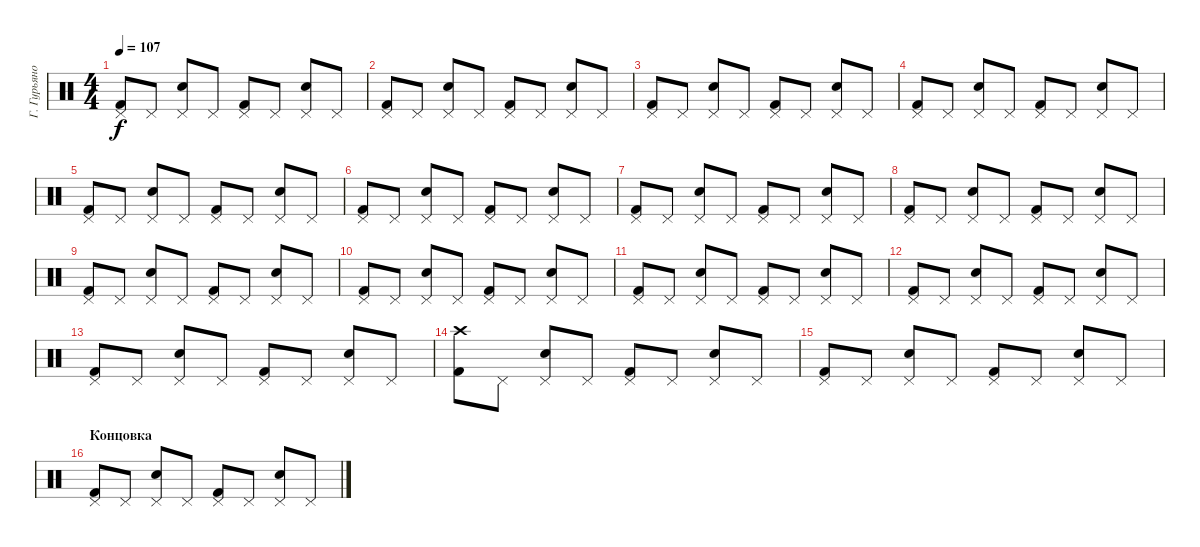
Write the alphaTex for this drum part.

\track ("Г. Гурьянов" "Г. Гурьяно") {instrument percussion}
\staff {score}
\articulation defaults
\ts (4 4)
\tempo 107
\clef neutral
\ks c
("Pedal Hi-Hat (hit)" "Kick (hit) 2").8{dy f} "Pedal Hi-Hat (hit)".8 ("Pedal Hi-Hat (hit)" "Snare (hit) 2").8 "Pedal Hi-Hat (hit)".8 ("Pedal Hi-Hat (hit)" "Kick (hit) 2").8 "Pedal Hi-Hat (hit)".8 ("Pedal Hi-Hat (hit)" "Snare (hit) 2").8 "Pedal Hi-Hat (hit)".8 |
("Pedal Hi-Hat (hit)" "Kick (hit) 2").8 "Pedal Hi-Hat (hit)".8 ("Pedal Hi-Hat (hit)" "Snare (hit) 2").8 "Pedal Hi-Hat (hit)".8 ("Pedal Hi-Hat (hit)" "Kick (hit) 2").8 "Pedal Hi-Hat (hit)".8 ("Pedal Hi-Hat (hit)" "Snare (hit) 2").8 "Pedal Hi-Hat (hit)".8 |
("Pedal Hi-Hat (hit)" "Kick (hit) 2").8 "Pedal Hi-Hat (hit)".8 ("Pedal Hi-Hat (hit)" "Snare (hit) 2").8 "Pedal Hi-Hat (hit)".8 ("Pedal Hi-Hat (hit)" "Kick (hit) 2").8 "Pedal Hi-Hat (hit)".8 ("Pedal Hi-Hat (hit)" "Snare (hit) 2").8 "Pedal Hi-Hat (hit)".8 |
("Pedal Hi-Hat (hit)" "Kick (hit) 2").8 "Pedal Hi-Hat (hit)".8 ("Pedal Hi-Hat (hit)" "Snare (hit) 2").8 "Pedal Hi-Hat (hit)".8 ("Pedal Hi-Hat (hit)" "Kick (hit) 2").8 "Pedal Hi-Hat (hit)".8 ("Pedal Hi-Hat (hit)" "Snare (hit) 2").8 "Pedal Hi-Hat (hit)".8 |
("Pedal Hi-Hat (hit)" "Kick (hit) 2").8 "Pedal Hi-Hat (hit)".8 ("Pedal Hi-Hat (hit)" "Snare (hit) 2").8 "Pedal Hi-Hat (hit)".8 ("Pedal Hi-Hat (hit)" "Kick (hit) 2").8 "Pedal Hi-Hat (hit)".8 ("Pedal Hi-Hat (hit)" "Snare (hit) 2").8 "Pedal Hi-Hat (hit)".8 |
("Pedal Hi-Hat (hit)" "Kick (hit) 2").8 "Pedal Hi-Hat (hit)".8 ("Pedal Hi-Hat (hit)" "Snare (hit) 2").8 "Pedal Hi-Hat (hit)".8 ("Pedal Hi-Hat (hit)" "Kick (hit) 2").8 "Pedal Hi-Hat (hit)".8 ("Pedal Hi-Hat (hit)" "Snare (hit) 2").8 "Pedal Hi-Hat (hit)".8 |
("Pedal Hi-Hat (hit)" "Kick (hit) 2").8 "Pedal Hi-Hat (hit)".8 ("Pedal Hi-Hat (hit)" "Snare (hit) 2").8 "Pedal Hi-Hat (hit)".8 ("Pedal Hi-Hat (hit)" "Kick (hit) 2").8 "Pedal Hi-Hat (hit)".8 ("Pedal Hi-Hat (hit)" "Snare (hit) 2").8 "Pedal Hi-Hat (hit)".8 |
("Pedal Hi-Hat (hit)" "Kick (hit) 2").8 "Pedal Hi-Hat (hit)".8 ("Pedal Hi-Hat (hit)" "Snare (hit) 2").8 "Pedal Hi-Hat (hit)".8 ("Pedal Hi-Hat (hit)" "Kick (hit) 2").8 "Pedal Hi-Hat (hit)".8 ("Pedal Hi-Hat (hit)" "Snare (hit) 2").8 "Pedal Hi-Hat (hit)".8 |
("Pedal Hi-Hat (hit)" "Kick (hit) 2").8 "Pedal Hi-Hat (hit)".8 ("Pedal Hi-Hat (hit)" "Snare (hit) 2").8 "Pedal Hi-Hat (hit)".8 ("Pedal Hi-Hat (hit)" "Kick (hit) 2").8 "Pedal Hi-Hat (hit)".8 ("Pedal Hi-Hat (hit)" "Snare (hit) 2").8 "Pedal Hi-Hat (hit)".8 |
("Pedal Hi-Hat (hit)" "Kick (hit) 2").8 "Pedal Hi-Hat (hit)".8 ("Pedal Hi-Hat (hit)" "Snare (hit) 2").8 "Pedal Hi-Hat (hit)".8 ("Pedal Hi-Hat (hit)" "Kick (hit) 2").8 "Pedal Hi-Hat (hit)".8 ("Pedal Hi-Hat (hit)" "Snare (hit) 2").8 "Pedal Hi-Hat (hit)".8 |
("Pedal Hi-Hat (hit)" "Kick (hit) 2").8 "Pedal Hi-Hat (hit)".8 ("Pedal Hi-Hat (hit)" "Snare (hit) 2").8 "Pedal Hi-Hat (hit)".8 ("Pedal Hi-Hat (hit)" "Kick (hit) 2").8 "Pedal Hi-Hat (hit)".8 ("Pedal Hi-Hat (hit)" "Snare (hit) 2").8 "Pedal Hi-Hat (hit)".8 |
("Pedal Hi-Hat (hit)" "Kick (hit) 2").8 "Pedal Hi-Hat (hit)".8 ("Pedal Hi-Hat (hit)" "Snare (hit) 2").8 "Pedal Hi-Hat (hit)".8 ("Pedal Hi-Hat (hit)" "Kick (hit) 2").8 "Pedal Hi-Hat (hit)".8 ("Pedal Hi-Hat (hit)" "Snare (hit) 2").8 "Pedal Hi-Hat (hit)".8 |
("Pedal Hi-Hat (hit)" "Kick (hit) 2").8 "Pedal Hi-Hat (hit)".8 ("Pedal Hi-Hat (hit)" "Snare (hit) 2").8 "Pedal Hi-Hat (hit)".8 ("Pedal Hi-Hat (hit)" "Kick (hit) 2").8 "Pedal Hi-Hat (hit)".8 ("Pedal Hi-Hat (hit)" "Snare (hit) 2").8 "Pedal Hi-Hat (hit)".8 |
("Crash high (hit)" "Kick (hit) 2").8 "Pedal Hi-Hat (hit)".8 ("Pedal Hi-Hat (hit)" "Snare (hit) 2").8 "Pedal Hi-Hat (hit)".8 ("Pedal Hi-Hat (hit)" "Kick (hit) 2").8 "Pedal Hi-Hat (hit)".8 ("Pedal Hi-Hat (hit)" "Snare (hit) 2").8 "Pedal Hi-Hat (hit)".8 |
("Pedal Hi-Hat (hit)" "Kick (hit) 2").8 "Pedal Hi-Hat (hit)".8 ("Pedal Hi-Hat (hit)" "Snare (hit) 2").8 "Pedal Hi-Hat (hit)".8 ("Pedal Hi-Hat (hit)" "Kick (hit) 2").8 "Pedal Hi-Hat (hit)".8 ("Pedal Hi-Hat (hit)" "Snare (hit) 2").8 "Pedal Hi-Hat (hit)".8 |
\section ("" "Концовка")
("Pedal Hi-Hat (hit)" "Kick (hit) 2").8 "Pedal Hi-Hat (hit)".8 ("Pedal Hi-Hat (hit)" "Snare (hit) 2").8 "Pedal Hi-Hat (hit)".8 ("Pedal Hi-Hat (hit)" "Kick (hit) 2").8 "Pedal Hi-Hat (hit)".8 ("Pedal Hi-Hat (hit)" "Snare (hit) 2").8 "Pedal Hi-Hat (hit)".8
